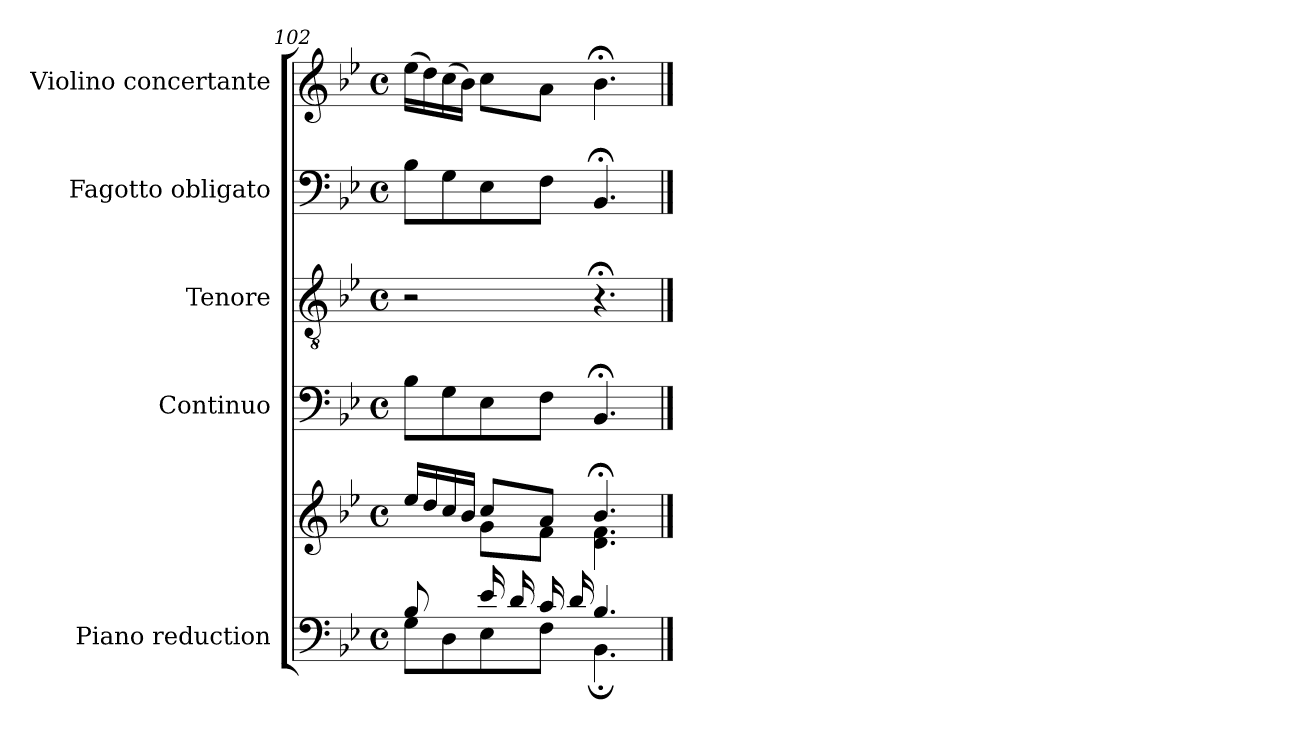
**kern	**kern	**kern	**kern	**kern	**kern
*part5	*part5	*part4	*part3	*part2	*part1
*staff6	*staff5	*staff4	*staff3	*staff2	*staff1
*I"Piano reduction	*	*I"Continuo	*I"Tenore	*I"Fagotto obligato	*I"Violino concertante
*I'Pno	*	*	*	*	*I'Vln
*clefF4	*clefG2	*clefF4	*clefGv2	*clefF4	*clefG2
*k[b-e-]	*k[b-e-]	*k[b-e-]	*k[b-e-]	*k[b-e-]	*k[b-e-]
*M4/4	*M4/4	*M4/4	*M4/4	*M4/4	*M4/4
*met(c)	*met(c)	*met(c)	*met(c)	*met(c)	*met(c)
=102	=102	=102	=102	=102	=102
*^	*^	*	*	*	*
*	*	*	*^	*	*	*	*
8B-/L	8G\L	16ee-/LL	4ryy	8ryy	8B-\L	2r	8B-\L	(16ee-\LL
.	.	16dd/	.	.	.	.	.	16dd\)
8ryy	8D\	16cc/	.	8f\J	8G\	.	8G\	(16cc\
.	.	16b-/JJ	.	.	.	.	.	16b-\JJ)
16e-/LL	8E-\	8cc/L	8g\L	2ryy	8E-\	.	8E-\	8cc\L
16d/	.	.	.	.	.	.	.	.
16c/	8F\J	8a/J	8f\J	.	8F\J	.	8F\J	8a\J
16d/JJ	.	.	.	.	.	.	.	.
4.B-/	4.BB-;\	4.b-;</	4.d\ 4.f\	.	4.BB-;</	4.r;<	4.BB-;</	4.b-;<\
.	.	.	.	8ryy	.	.	.	.
*v	*v	*	*	*	*	*	*	*
*	*v	*v	*v	*	*	*	*
==	==	==	==	==	==
*-	*-	*-	*-	*-	*-
